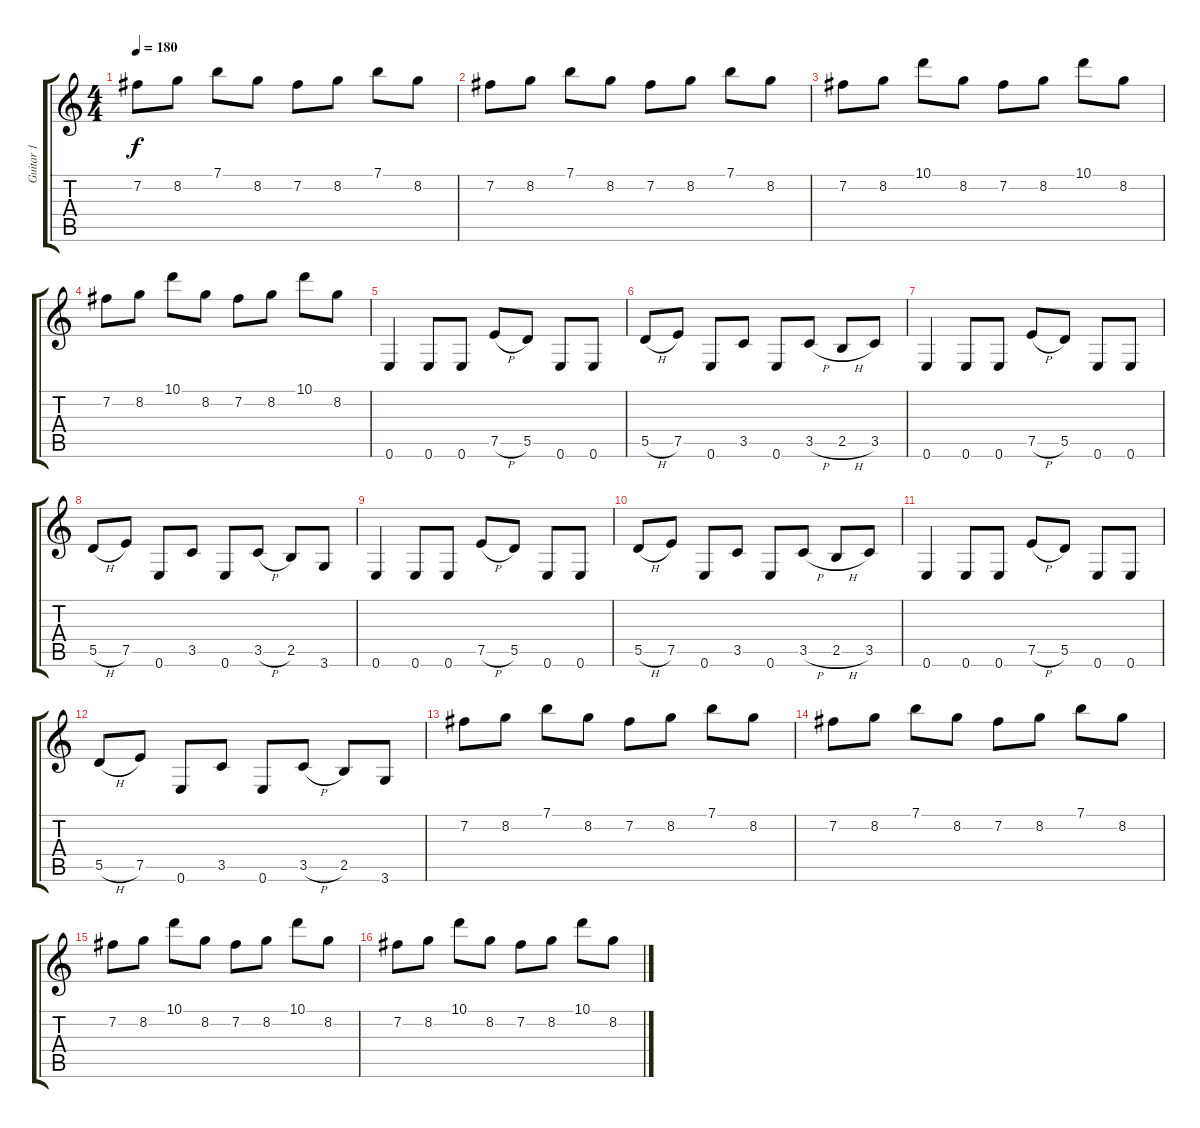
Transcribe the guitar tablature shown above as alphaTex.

\track ("Guitar 1" "Guitar 1") {instrument distortionguitar}
\staff {score tabs}
\tuning (E4 B3 G3 D3 A2 E2) {hide}
\ts (4 4)
\tempo 180
\clef g2
\ks c
7.2.8{dy f} 8.2.8 7.1.8 8.2.8 7.2.8 8.2.8 7.1.8 8.2.8 |
7.2.8 8.2.8 7.1.8 8.2.8 7.2.8 8.2.8 7.1.8 8.2.8 |
7.2.8 8.2.8 10.1.8 8.2.8 7.2.8 8.2.8 10.1.8 8.2.8 |
7.2.8 8.2.8 10.1.8 8.2.8 7.2.8 8.2.8 10.1.8 8.2.8 |
0.6.4 0.6.8 0.6.8 7.5{h}.8 5.5.8 0.6.8 0.6.8 |
5.5{h}.8 7.5.8 0.6.8 3.5.8 0.6.8 3.5{h}.8 2.5{h}.8 3.5.8 |
0.6.4 0.6.8 0.6.8 7.5{h}.8 5.5.8 0.6.8 0.6.8 |
5.5{h}.8 7.5.8 0.6.8 3.5.8 0.6.8 3.5{h}.8 2.5.8 3.6.8 |
0.6.4 0.6.8 0.6.8 7.5{h}.8 5.5.8 0.6.8 0.6.8 |
5.5{h}.8 7.5.8 0.6.8 3.5.8 0.6.8 3.5{h}.8 2.5{h}.8 3.5.8 |
0.6.4 0.6.8 0.6.8 7.5{h}.8 5.5.8 0.6.8 0.6.8 |
5.5{h}.8 7.5.8 0.6.8 3.5.8 0.6.8 3.5{h}.8 2.5.8 3.6.8 |
7.2.8 8.2.8 7.1.8 8.2.8 7.2.8 8.2.8 7.1.8 8.2.8 |
7.2.8 8.2.8 7.1.8 8.2.8 7.2.8 8.2.8 7.1.8 8.2.8 |
7.2.8 8.2.8 10.1.8 8.2.8 7.2.8 8.2.8 10.1.8 8.2.8 |
7.2.8 8.2.8 10.1.8 8.2.8 7.2.8 8.2.8 10.1.8 8.2.8
